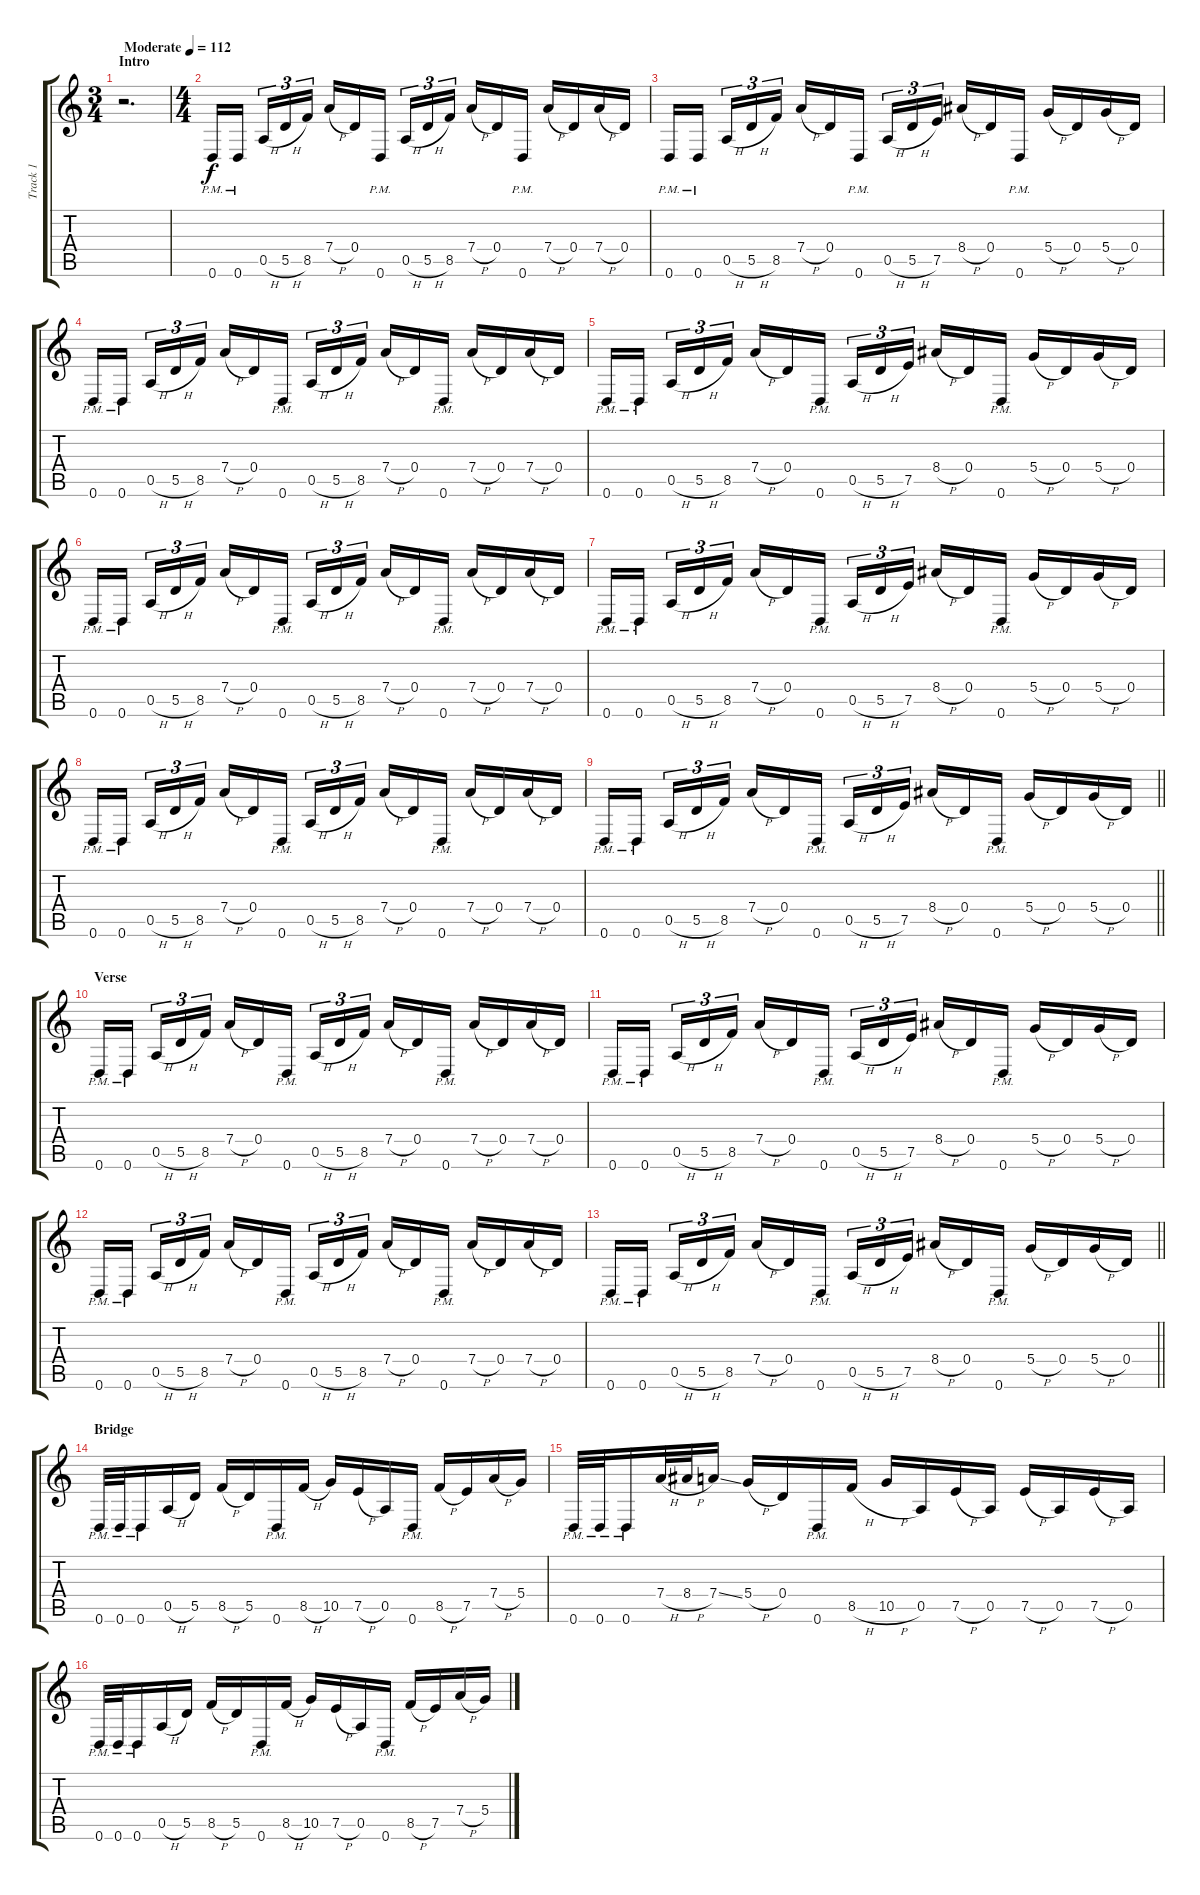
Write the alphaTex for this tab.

\track ("Track 1" "Track 1") {instrument distortionguitar}
\staff {score tabs}
\tuning (E4 B3 G3 D3 A2 D2) {hide}
\ts (3 4)
\section ("" "Intro")
\tempo (112 "Moderate")
\clef g2
\ks c
r.2{d dy f instrument distortionguitar} |
\ts (4 4)
0.6{pm}.16 0.6{pm}.16{beam splitsecondary} 0.5{h}.16{tu (3 2)} 5.5{h}.16{tu (3 2)} 8.5.16{tu (3 2)} 7.4{h}.16 0.4.16 0.6{pm}.16{beam splitsecondary} 0.5{h}.16{tu (3 2)} 5.5{h}.16{tu (3 2)} 8.5.16{tu (3 2) beam splitsecondary} 7.4{h}.16 0.4.16 0.6{pm}.16 7.4{h}.16 0.4.16 7.4{h}.16 0.4.16 |
0.6{pm}.16 0.6{pm}.16{beam splitsecondary} 0.5{h}.16{tu (3 2)} 5.5{h}.16{tu (3 2)} 8.5.16{tu (3 2)} 7.4{h}.16 0.4.16 0.6{pm}.16{beam splitsecondary} 0.5{h}.16{tu (3 2)} 5.5{h}.16{tu (3 2)} 7.5.16{tu (3 2) beam splitsecondary} 8.4{h}.16 0.4.16 0.6{pm}.16 5.4{h}.16 0.4.16 5.4{h}.16 0.4.16 |
0.6{pm}.16 0.6{pm}.16{beam splitsecondary} 0.5{h}.16{tu (3 2)} 5.5{h}.16{tu (3 2)} 8.5.16{tu (3 2)} 7.4{h}.16 0.4.16 0.6{pm}.16{beam splitsecondary} 0.5{h}.16{tu (3 2)} 5.5{h}.16{tu (3 2)} 8.5.16{tu (3 2) beam splitsecondary} 7.4{h}.16 0.4.16 0.6{pm}.16 7.4{h}.16 0.4.16 7.4{h}.16 0.4.16 |
0.6{pm}.16 0.6{pm}.16{beam splitsecondary} 0.5{h}.16{tu (3 2)} 5.5{h}.16{tu (3 2)} 8.5.16{tu (3 2)} 7.4{h}.16 0.4.16 0.6{pm}.16{beam splitsecondary} 0.5{h}.16{tu (3 2)} 5.5{h}.16{tu (3 2)} 7.5.16{tu (3 2) beam splitsecondary} 8.4{h}.16 0.4.16 0.6{pm}.16 5.4{h}.16 0.4.16 5.4{h}.16 0.4.16 |
0.6{pm}.16 0.6{pm}.16{beam splitsecondary} 0.5{h}.16{tu (3 2)} 5.5{h}.16{tu (3 2)} 8.5.16{tu (3 2)} 7.4{h}.16 0.4.16 0.6{pm}.16{beam splitsecondary} 0.5{h}.16{tu (3 2)} 5.5{h}.16{tu (3 2)} 8.5.16{tu (3 2) beam splitsecondary} 7.4{h}.16 0.4.16 0.6{pm}.16 7.4{h}.16 0.4.16 7.4{h}.16 0.4.16 |
0.6{pm}.16 0.6{pm}.16{beam splitsecondary} 0.5{h}.16{tu (3 2)} 5.5{h}.16{tu (3 2)} 8.5.16{tu (3 2)} 7.4{h}.16 0.4.16 0.6{pm}.16{beam splitsecondary} 0.5{h}.16{tu (3 2)} 5.5{h}.16{tu (3 2)} 7.5.16{tu (3 2) beam splitsecondary} 8.4{h}.16 0.4.16 0.6{pm}.16 5.4{h}.16 0.4.16 5.4{h}.16 0.4.16 |
0.6{pm}.16 0.6{pm}.16{beam splitsecondary} 0.5{h}.16{tu (3 2)} 5.5{h}.16{tu (3 2)} 8.5.16{tu (3 2)} 7.4{h}.16 0.4.16 0.6{pm}.16{beam splitsecondary} 0.5{h}.16{tu (3 2)} 5.5{h}.16{tu (3 2)} 8.5.16{tu (3 2) beam splitsecondary} 7.4{h}.16 0.4.16 0.6{pm}.16 7.4{h}.16 0.4.16 7.4{h}.16 0.4.16 |
\barLineRight lightlight
0.6{pm}.16 0.6{pm}.16{beam splitsecondary} 0.5{h}.16{tu (3 2)} 5.5{h}.16{tu (3 2)} 8.5.16{tu (3 2)} 7.4{h}.16 0.4.16 0.6{pm}.16{beam splitsecondary} 0.5{h}.16{tu (3 2)} 5.5{h}.16{tu (3 2)} 7.5.16{tu (3 2) beam splitsecondary} 8.4{h}.16 0.4.16 0.6{pm}.16 5.4{h}.16 0.4.16 5.4{h}.16 0.4.16 |
\section ("" "Verse")
0.6{pm}.16 0.6{pm}.16{beam splitsecondary} 0.5{h}.16{tu (3 2)} 5.5{h}.16{tu (3 2)} 8.5.16{tu (3 2)} 7.4{h}.16 0.4.16 0.6{pm}.16{beam splitsecondary} 0.5{h}.16{tu (3 2)} 5.5{h}.16{tu (3 2)} 8.5.16{tu (3 2) beam splitsecondary} 7.4{h}.16 0.4.16 0.6{pm}.16 7.4{h}.16 0.4.16 7.4{h}.16 0.4.16 |
0.6{pm}.16 0.6{pm}.16{beam splitsecondary} 0.5{h}.16{tu (3 2)} 5.5{h}.16{tu (3 2)} 8.5.16{tu (3 2)} 7.4{h}.16 0.4.16 0.6{pm}.16{beam splitsecondary} 0.5{h}.16{tu (3 2)} 5.5{h}.16{tu (3 2)} 7.5.16{tu (3 2) beam splitsecondary} 8.4{h}.16 0.4.16 0.6{pm}.16 5.4{h}.16 0.4.16 5.4{h}.16 0.4.16 |
0.6{pm}.16 0.6{pm}.16{beam splitsecondary} 0.5{h}.16{tu (3 2)} 5.5{h}.16{tu (3 2)} 8.5.16{tu (3 2)} 7.4{h}.16 0.4.16 0.6{pm}.16{beam splitsecondary} 0.5{h}.16{tu (3 2)} 5.5{h}.16{tu (3 2)} 8.5.16{tu (3 2) beam splitsecondary} 7.4{h}.16 0.4.16 0.6{pm}.16 7.4{h}.16 0.4.16 7.4{h}.16 0.4.16 |
\barLineRight lightlight
0.6{pm}.16 0.6{pm}.16{beam splitsecondary} 0.5{h}.16{tu (3 2)} 5.5{h}.16{tu (3 2)} 8.5.16{tu (3 2)} 7.4{h}.16 0.4.16 0.6{pm}.16{beam splitsecondary} 0.5{h}.16{tu (3 2)} 5.5{h}.16{tu (3 2)} 7.5.16{tu (3 2) beam splitsecondary} 8.4{h}.16 0.4.16 0.6{pm}.16 5.4{h}.16 0.4.16 5.4{h}.16 0.4.16 |
\section ("" "Bridge")
0.6{pm}.32 0.6{pm}.32 0.6{pm}.16 0.5{h}.16 5.5.16 8.5{h}.16 5.5.16 0.6{pm}.16 8.5{h}.16 10.5.16 7.5{h}.16 0.5.16 0.6{pm}.16 8.5{h}.16 7.5.16 7.4{h}.16 5.4.16 |
0.6{pm}.32 0.6{pm}.32 0.6{pm}.16 7.4{h}.32 8.4{h}.32 7.4{ss}.16 5.4{h}.16 0.4.16 0.6{pm}.16 8.5{h}.16 10.5{h}.16 0.5.16 7.5{h}.16 0.5.16 7.5{h}.16 0.5.16 7.5{h}.16 0.5.16 |
0.6{pm}.32 0.6{pm}.32 0.6{pm}.16 0.5{h}.16 5.5.16 8.5{h}.16 5.5.16 0.6{pm}.16 8.5{h}.16 10.5.16 7.5{h}.16 0.5.16 0.6{pm}.16 8.5{h}.16 7.5.16 7.4{h}.16 5.4.16
